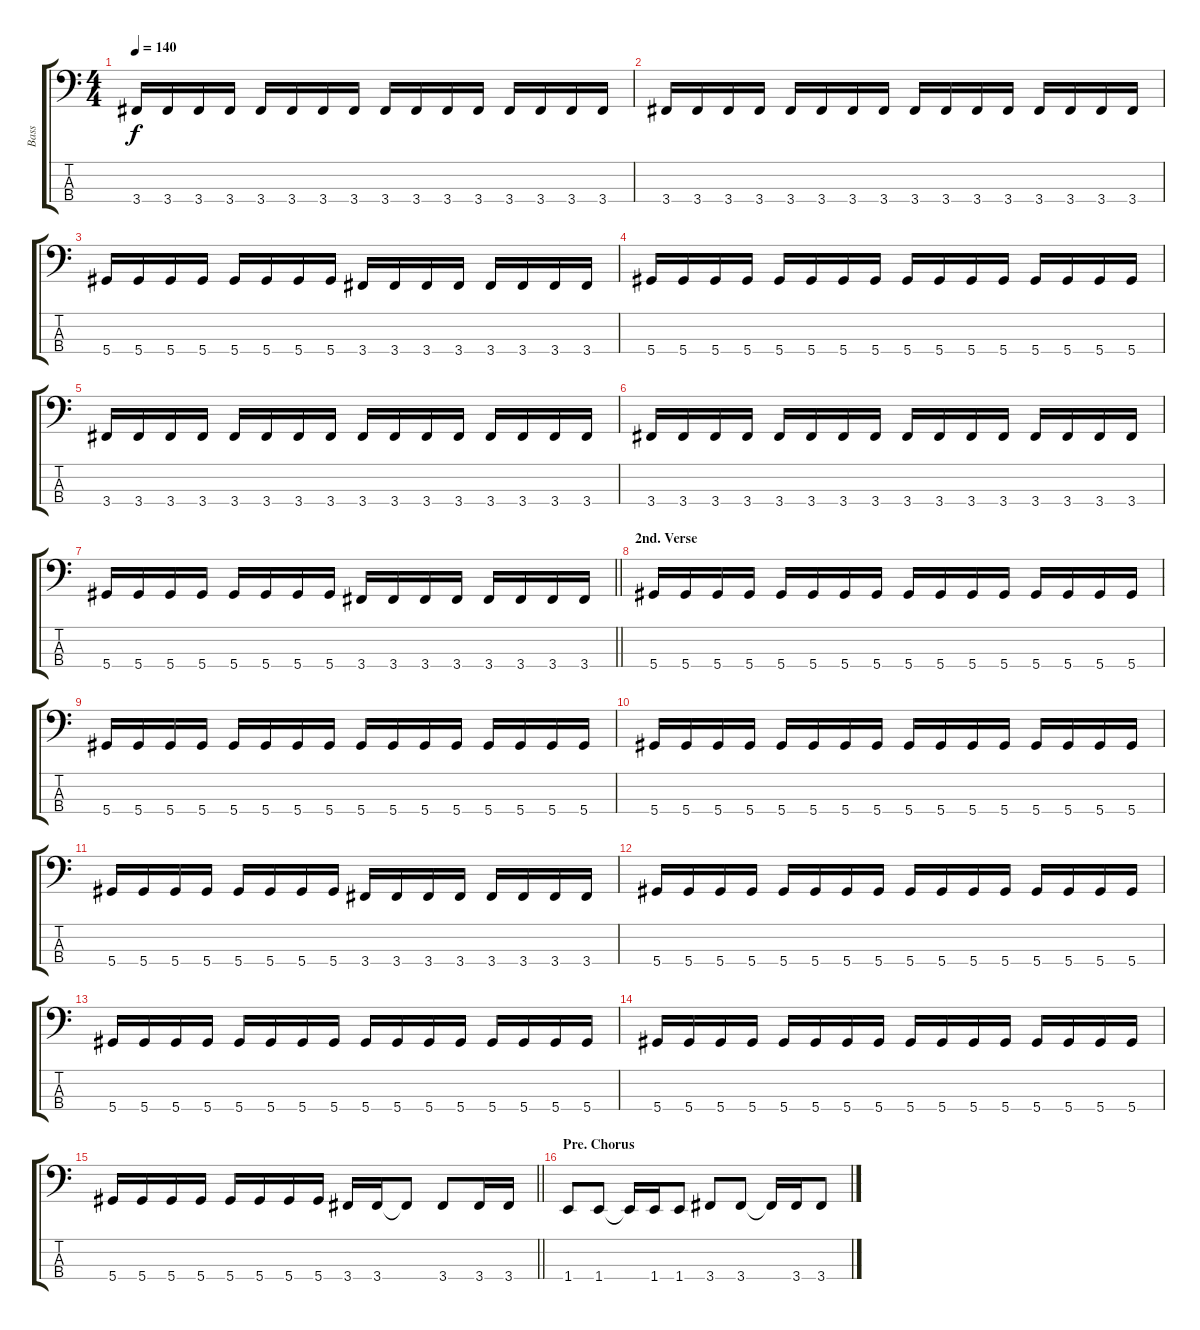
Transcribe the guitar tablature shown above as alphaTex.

\track ("Bass" "Bass") {instrument electricbassfinger}
\staff {score tabs}
\tuning (Gb2 Db2 Ab1 Eb1) {hide}
\ts (4 4)
\tempo 140
\clef f4
\ks c
3.4.16{dy f} 3.4.16 3.4.16 3.4.16 3.4.16 3.4.16 3.4.16 3.4.16 3.4.16 3.4.16 3.4.16 3.4.16 3.4.16 3.4.16 3.4.16 3.4.16 |
3.4.16 3.4.16 3.4.16 3.4.16 3.4.16 3.4.16 3.4.16 3.4.16 3.4.16 3.4.16 3.4.16 3.4.16 3.4.16 3.4.16 3.4.16 3.4.16 |
5.4.16 5.4.16 5.4.16 5.4.16 5.4.16 5.4.16 5.4.16 5.4.16 3.4.16 3.4.16 3.4.16 3.4.16 3.4.16 3.4.16 3.4.16 3.4.16 |
5.4.16 5.4.16 5.4.16 5.4.16 5.4.16 5.4.16 5.4.16 5.4.16 5.4.16 5.4.16 5.4.16 5.4.16 5.4.16 5.4.16 5.4.16 5.4.16 |
3.4.16 3.4.16 3.4.16 3.4.16 3.4.16 3.4.16 3.4.16 3.4.16 3.4.16 3.4.16 3.4.16 3.4.16 3.4.16 3.4.16 3.4.16 3.4.16 |
3.4.16 3.4.16 3.4.16 3.4.16 3.4.16 3.4.16 3.4.16 3.4.16 3.4.16 3.4.16 3.4.16 3.4.16 3.4.16 3.4.16 3.4.16 3.4.16 |
\barLineRight lightlight
5.4.16 5.4.16 5.4.16 5.4.16 5.4.16 5.4.16 5.4.16 5.4.16 3.4.16 3.4.16 3.4.16 3.4.16 3.4.16 3.4.16 3.4.16 3.4.16 |
\section ("" "2nd. Verse")
5.4.16 5.4.16 5.4.16 5.4.16 5.4.16 5.4.16 5.4.16 5.4.16 5.4.16 5.4.16 5.4.16 5.4.16 5.4.16 5.4.16 5.4.16 5.4.16 |
5.4.16 5.4.16 5.4.16 5.4.16 5.4.16 5.4.16 5.4.16 5.4.16 5.4.16 5.4.16 5.4.16 5.4.16 5.4.16 5.4.16 5.4.16 5.4.16 |
5.4.16 5.4.16 5.4.16 5.4.16 5.4.16 5.4.16 5.4.16 5.4.16 5.4.16 5.4.16 5.4.16 5.4.16 5.4.16 5.4.16 5.4.16 5.4.16 |
5.4.16 5.4.16 5.4.16 5.4.16 5.4.16 5.4.16 5.4.16 5.4.16 3.4.16 3.4.16 3.4.16 3.4.16 3.4.16 3.4.16 3.4.16 3.4.16 |
5.4.16 5.4.16 5.4.16 5.4.16 5.4.16 5.4.16 5.4.16 5.4.16 5.4.16 5.4.16 5.4.16 5.4.16 5.4.16 5.4.16 5.4.16 5.4.16 |
5.4.16 5.4.16 5.4.16 5.4.16 5.4.16 5.4.16 5.4.16 5.4.16 5.4.16 5.4.16 5.4.16 5.4.16 5.4.16 5.4.16 5.4.16 5.4.16 |
5.4.16 5.4.16 5.4.16 5.4.16 5.4.16 5.4.16 5.4.16 5.4.16 5.4.16 5.4.16 5.4.16 5.4.16 5.4.16 5.4.16 5.4.16 5.4.16 |
\barLineRight lightlight
5.4.16 5.4.16 5.4.16 5.4.16 5.4.16 5.4.16 5.4.16 5.4.16 3.4.16 3.4.16 3.4{t}.8 3.4.8 3.4.16 3.4.16 |
\section ("" "Pre. Chorus")
1.4.8 1.4.8 1.4{t}.16 1.4.16 1.4.8 3.4.8 3.4.8 3.4{t}.16 3.4.16 3.4.8
